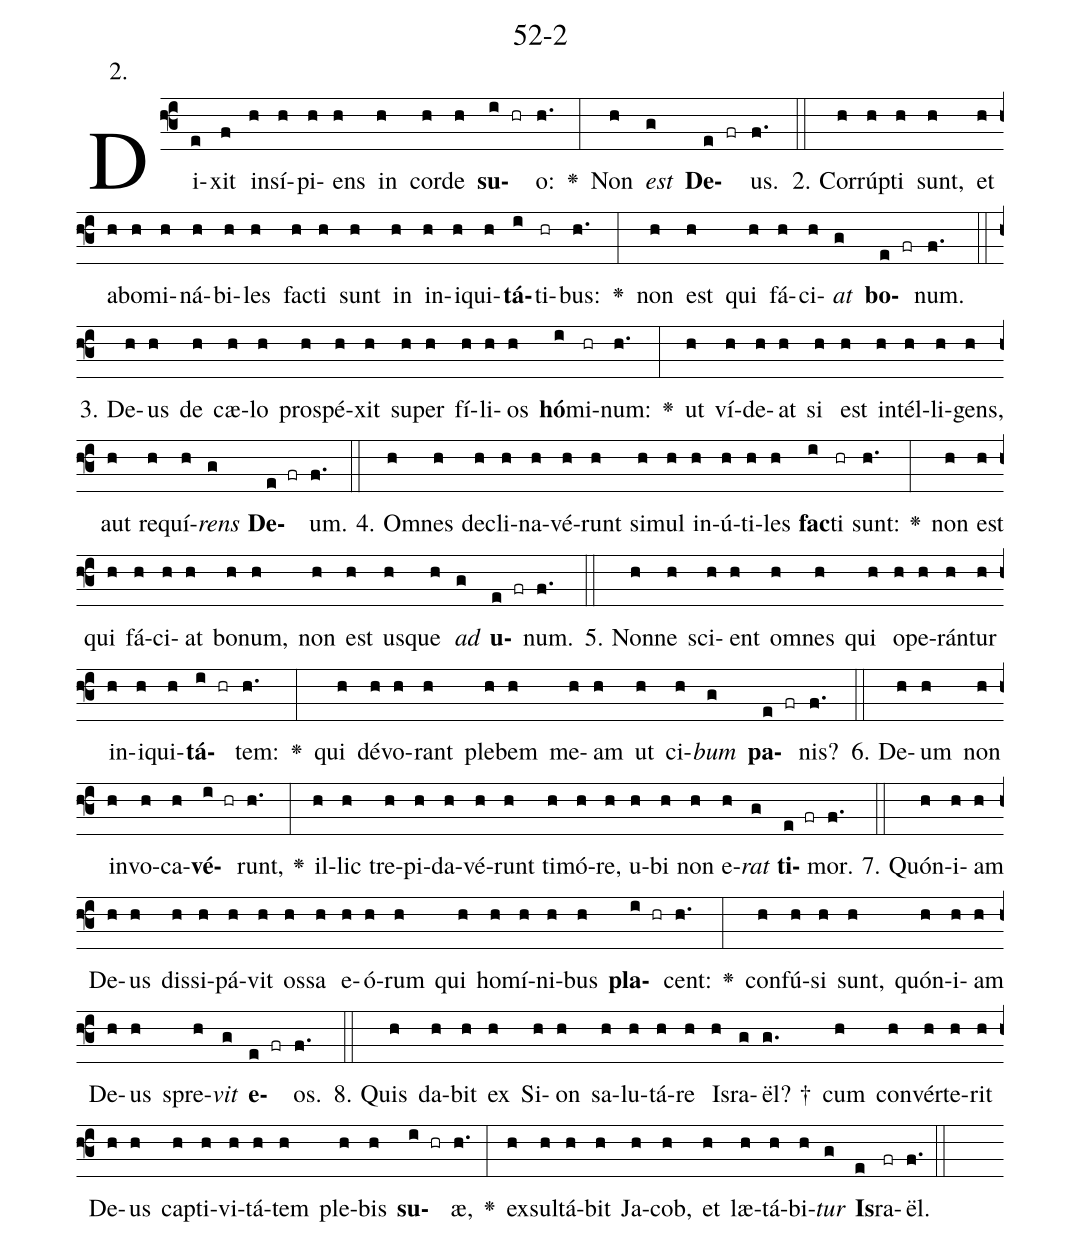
name: 52-2;
annotation: 2.;
%%
(f3)Di(e)xit(f) in(h)sí(h)pi(h)ens(h) in(h) cor(h)de(h) <b>su</b>(i hr)o:(h.) <v>\greheightstar</v>(:) Non(h) <i>est</i>(g) <b>De</b>(e fr)us.(f.) (::)
2. Cor(h)rúp(h)ti(h) sunt,(h) et(h) ab(h)o(h)mi(h)ná(h)bi(h)les(h) fac(h)ti(h) sunt(h) in(h) in(h)i(h)qui(h)<b>tá</b>(i)ti(hr)bus:(h.) <v>\greheightstar</v>(:) non(h) est(h) qui(h) fá(h)ci(h)<i>at</i>(g) <b>bo</b>(e fr)num.(f.) (::)
3. De(h)us(h) de(h) cæ(h)lo(h) pro(h)spé(h)xit(h) su(h)per(h) fí(h)li(h)os(h) <b>hó</b>(i)mi(hr)num:(h.) <v>\greheightstar</v>(:) ut(h) ví(h)de(h)at(h) si(h) est(h) in(h)tél(h)li(h)gens,(h) aut(h) re(h)quí(h)<i>rens</i>(g) <b>De</b>(e fr)um.(f.) (::)
4. Om(h)nes(h) de(h)cli(h)na(h)vé(h)runt(h) si(h)mul(h) in(h)ú(h)ti(h)les(h) <b>fac</b>(i)ti(hr) sunt:(h.) <v>\greheightstar</v>(:) non(h) est(h) qui(h) fá(h)ci(h)at(h) bo(h)num,(h) non(h) est(h) us(h)que(h) <i>ad</i>(g) <b>u</b>(e fr)num.(f.) (::)
5. Non(h)ne(h) sci(h)ent(h) om(h)nes(h) qui(h) o(h)pe(h)rán(h)tur(h) in(h)i(h)qui(h)<b>tá</b>(i hr)tem:(h.) <v>\greheightstar</v>(:) qui(h) dé(h)vo(h)rant(h) ple(h)bem(h) me(h)am(h) ut(h) ci(h)<i>bum</i>(g) <b>pa</b>(e fr)nis?(f.) (::)
6. De(h)um(h) non(h) in(h)vo(h)ca(h)<b>vé</b>(i hr)runt,(h.) <v>\greheightstar</v>(:) il(h)lic(h) tre(h)pi(h)da(h)vé(h)runt(h) ti(h)mó(h)re,(h) u(h)bi(h) non(h) e(h)<i>rat</i>(g) <b>ti</b>(e fr)mor.(f.) (::)
7. Quón(h)i(h)am(h) De(h)us(h) dis(h)si(h)pá(h)vit(h) os(h)sa(h) e(h)ó(h)rum(h) qui(h) ho(h)mí(h)ni(h)bus(h) <b>pla</b>(i hr)cent:(h.) <v>\greheightstar</v>(:) con(h)fú(h)si(h) sunt,(h) quón(h)i(h)am(h) De(h)us(h) spre(h)<i>vit</i>(g) <b>e</b>(e fr)os.(f.) (::)
8. Quis(h) da(h)bit(h) ex(h) Si(h)on(h) sa(h)lu(h)tá(h)re(h) Is(h)ra(g)ël? †(g.) cum(h) con(h)vér(h)te(h)rit(h) De(h)us(h) cap(h)ti(h)vi(h)tá(h)tem(h) ple(h)bis(h) <b>su</b>(i hr)æ,(h.) <v>\greheightstar</v>(:) ex(h)sul(h)tá(h)bit(h) Ja(h)cob,(h) et(h) læ(h)tá(h)bi(h)<i>tur</i>(g) <b>Is</b>(e)ra(fr)ël.(f.) (::)
